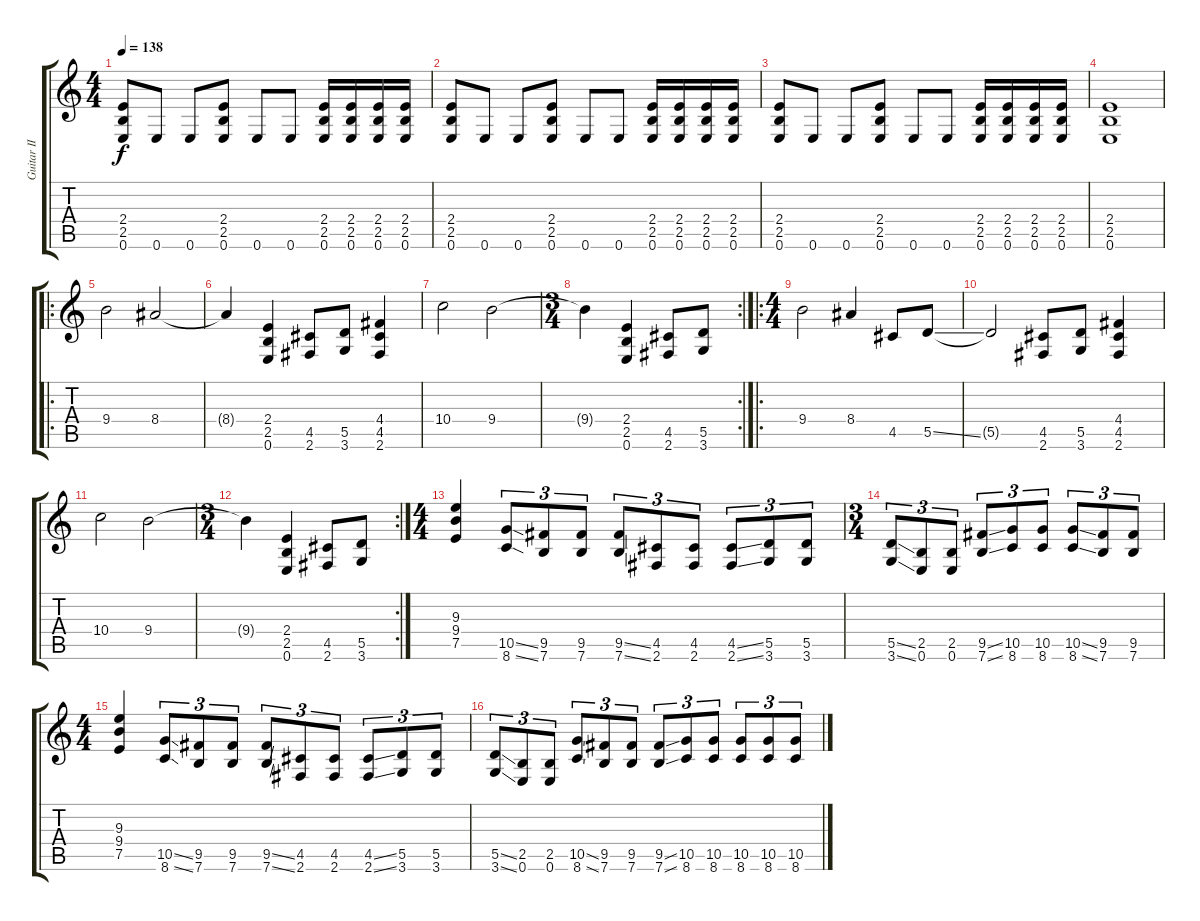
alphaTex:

\track ("Guitar II" "Guitar II") {instrument distortionguitar}
\staff {score tabs}
\tuning (E4 B3 G3 D3 A2 E2) {hide}
\ts (4 4)
\tempo 138
\clef g2
\ks c
(2.4 2.5 0.6).8{dy f} 0.6.8 0.6.8 (2.4 2.5 0.6).8 0.6.8 0.6.8 (2.4 2.5 0.6).16 (2.4 2.5 0.6).16 (2.4 2.5 0.6).16 (2.4 2.5 0.6).16 |
(2.4 2.5 0.6).8 0.6.8 0.6.8 (2.4 2.5 0.6).8 0.6.8 0.6.8 (2.4 2.5 0.6).16 (2.4 2.5 0.6).16 (2.4 2.5 0.6).16 (2.4 2.5 0.6).16 |
(2.4 2.5 0.6).8 0.6.8 0.6.8 (2.4 2.5 0.6).8 0.6.8 0.6.8 (2.4 2.5 0.6).16 (2.4 2.5 0.6).16 (2.4 2.5 0.6).16 (2.4 2.5 0.6).16 |
(2.4 2.5 0.6).1 |
\ro
9.4.2 8.4.2 |
8.4{t}.4 (2.4 2.5 0.6).4 (4.5 2.6).8 (5.5 3.6).8 (4.4 4.5 2.6).4 |
10.4.2 9.4.2 |
\rc 2
\ts (3 4)
9.4{t}.4 (2.4 2.5 0.6).4 (4.5 2.6).8 (5.5 3.6).8 |
\ro
\ts (4 4)
9.4.2 8.4.4 4.5.8 5.5{ss}.8 |
5.5{t}.2 (4.5 2.6).8 (5.5 3.6).8 (4.4 4.5 2.6).4 |
10.4.2 9.4.2 |
\rc 2
\ts (3 4)
9.4{t}.4 (2.4 2.5 0.6).4 (4.5 2.6).8 (5.5 3.6).8 |
\ts (4 4)
(9.3 9.4 7.5).4 (10.5{ss} 8.6{ss}).8{tu (3 2)} (9.5 7.6).8{tu (3 2)} (9.5 7.6).8{tu (3 2)} (9.5{ss} 7.6{ss}).8{tu (3 2)} (4.5 2.6).8{tu (3 2)} (4.5 2.6).8{tu (3 2)} (4.5{ss} 2.6{ss}).8{tu (3 2)} (5.5 3.6).8{tu (3 2)} (5.5 3.6).8{tu (3 2)} |
\ts (3 4)
(5.5{ss} 3.6{ss}).8{tu (3 2)} (2.5 0.6).8{tu (3 2)} (2.5 0.6).8{tu (3 2)} (9.5{ss} 7.6{ss}).8{tu (3 2)} (10.5 8.6).8{tu (3 2)} (10.5 8.6).8{tu (3 2)} (10.5{ss} 8.6{ss}).8{tu (3 2)} (9.5 7.6).8{tu (3 2)} (9.5 7.6).8{tu (3 2)} |
\ts (4 4)
(9.3 9.4 7.5).4 (10.5{ss} 8.6{ss}).8{tu (3 2)} (9.5 7.6).8{tu (3 2)} (9.5 7.6).8{tu (3 2)} (9.5{ss} 7.6{ss}).8{tu (3 2)} (4.5 2.6).8{tu (3 2)} (4.5 2.6).8{tu (3 2)} (4.5{ss} 2.6{ss}).8{tu (3 2)} (5.5 3.6).8{tu (3 2)} (5.5 3.6).8{tu (3 2)} |
(5.5{ss} 3.6{ss}).8{tu (3 2)} (2.5 0.6).8{tu (3 2)} (2.5 0.6).8{tu (3 2)} (10.5{ss} 8.6{ss}).8{tu (3 2)} (9.5 7.6).8{tu (3 2)} (9.5 7.6).8{tu (3 2)} (9.5{ss} 7.6{ss}).8{tu (3 2)} (10.5 8.6).8{tu (3 2)} (10.5 8.6).8{tu (3 2)} (10.5 8.6).8{tu (3 2)} (10.5 8.6).8{tu (3 2)} (10.5 8.6).8{tu (3 2)}
